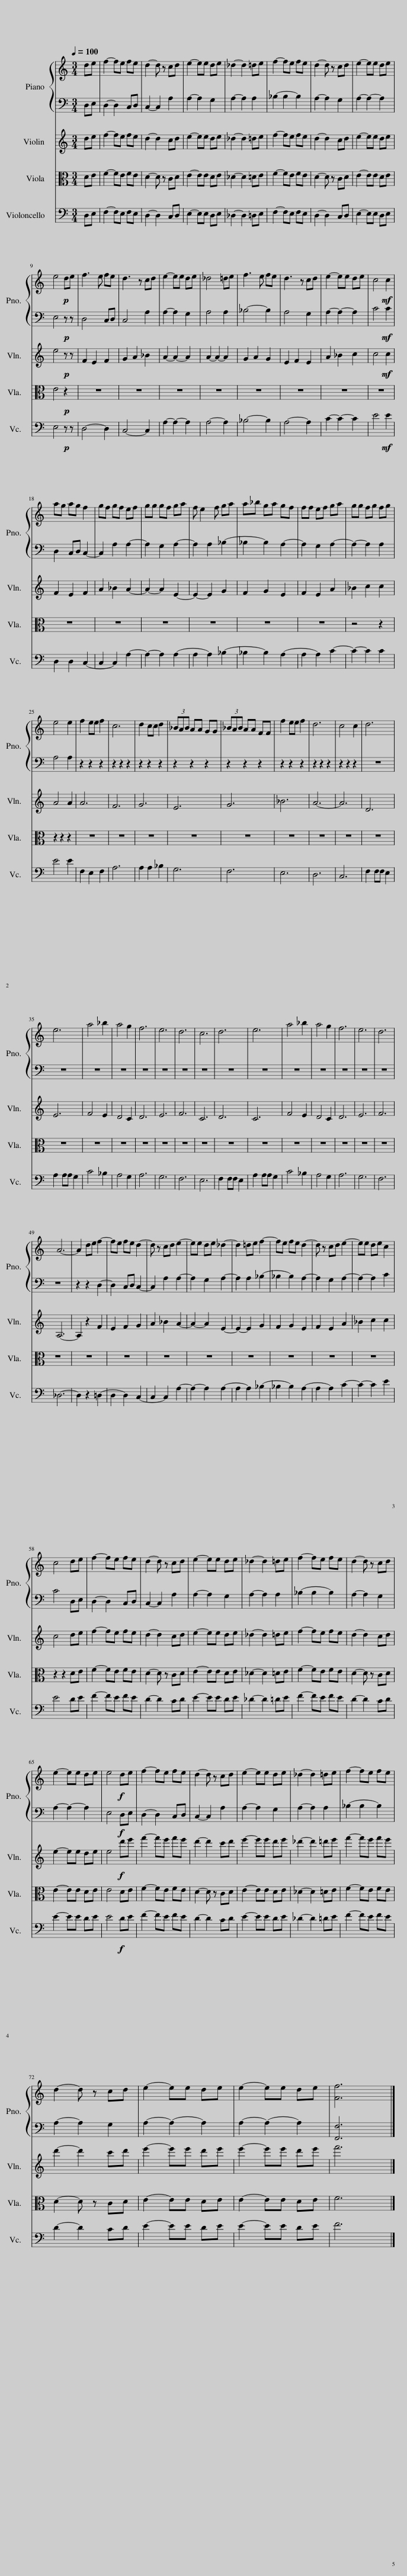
X:1
%%score { 1 | 2 } 3 4 5
L:1/8
Q:1/4=100
M:3/4
I:linebreak $
K:C
V:1 treble
V:2 bass
V:3 treble
V:4 alto
V:5 bass
V:1
 de | f2- fe fe | d2- d z cd | e2- ee de | _d2- d2 =de | %5
 f2- fe fe | d2- d z cd | e2- ee de |$ e4!p! de | f3 e fe | %10
 d3 z cd | e2- ee de | _d4 =de | f3 e fe | d3 z cd | %15
 e2- ee de | c4!mf! c2 |$ ag ag f2 | gf gf ef | gg gf ga | %20
 f e2 f ga | a_b ga gf | ff ef ga | gg fg fg |$ e4 e2 | %25
 f2 ee f2 | c6 | d2 cc d2 | (3_BAB AA GG | (3_BAB AA FF | %30
 f2 ee f2 | d6 | c4 c2 | d6 |$ e6 | %35
 a4 _b2 | a4 g2 | f6 | e6 | d6 | %40
 c6 | d6 | e6 | a4 _b2 | a4 g2 | %45
 f6 | e6 | d6 |$ A6- | A2 de f2- | %50
 fe fe d2- | d z cd e2- | ee de _d2- | d2 =de f2- | fe fe d2- | %55
 d z cd e2- | ee de c2 |$ c4 de | f2- fe fe | d2- d z cd | %60
 e2- ee de | _d2- d2 =de | f2- fe fe | d2- d z cd |$ e2- ee de | %65
 e4!f! de | f2- fe fe | d2- d z cd | e2- ee de | _d2- d2 =de | %70
 f2- fe fe |$ d2- d z cd | e2- ee de | e2- ee de | [Ff]6 |] %75
V:2
 D,E, | D,2- D,2 C,D, | C,2- C,2 A,2 | A,2- A,2 G,2 | A,2- A,2 A,2 | %5
 _B,2- B,2 B,2 | A,2- A,2 G,2 | A,2- A,2- A,2 |$ E,4!p! z z | D,4 C,D, | %10
 C,4 A,2 | A,2- A,2 G,2 | A,4 A,2 | _B,4- B,2 | A,4 G,2 | %15
 A,2- A,2- A,2 | C4!mf! C2 |$ D,2 C,D, C,2- | C,2 A,2 A,2- | A,2 G,2 A,2- | %20
 A,2 A,2 _B,2- | _B,2 B,2 A,2- | A,2 G,2 A,2- | A,2- A,2 A,2 |$ A,4 A,2 | %25
 z2 z2 z2 | z2 z2 z2 | z2 z2 z2 | z2 z2 z2 | z2 z2 z2 | %30
 z2 z2 z2 | z2 z2 z2 | z2 z2 z2 | z6 |$ z6 | %35
 z6 | z6 | z6 | z6 | z6 | %40
 z6 | z6 | z6 | z6 | z6 | %45
 z6 | z6 | z6 |$ z6 | z2 z2 D,2- | %50
 D,2 C,D, C,2- | C,2 A,2 A,2- | A,2 G,2 A,2- | A,2 A,2 _B,2- | _B,2 B,2 A,2- | %55
 A,2 G,2 A,2- | A,2- A,2 C2 |$ C4 D,E, | D,2- D,2 C,D, | C,2- C,2 A,2 | %60
 A,2- A,2 G,2 | A,2- A,2 A,2 | _B,2- B,2 B,2 | A,2- A,2 G,2 |$ A,2- A,2- A,2 | %65
 E,4!f! D,E, | D,2- D,2 C,D, | C,2- C,2 A,2 | A,2- A,2 G,2 | A,2- A,2 A,2 | %70
 _B,2- B,2 B,2 |$ A,2- A,2 G,2 | A,2- A,2- A,2 | A,2- A,2- A,2 | [F,,F,]6 |] %75
V:3
 de | f2- fe fe | d2- d2 cd | e2- ee de | _d2- d2 =de | %5
 f2- fe fe | d2- d2 cd | e2- ee de |$ e4!p! z z | F2 E2 F2 | %10
 G2 A2 _B2 | A2- A2- A2 | A2- A2- A2 | G2 A2 G2 | E2 F2 E2 | %15
 A2 _B2 c2 | c4!mf! c2 |$ F2 E2 F2 | A2 _B2 A2- | A2- A2 E2- | %20
 E2- E2 G2 | F2 G2 E2 | F2 E2 A2 | _B2 c2 c2 |$ A4 A2 | %25
 A6 | F6 | G6 | E6 | G6 | %30
 _B6 | A6- | A6 | D6 |$ E6 | %35
 F4 E2 | D4 C2 | D6 | E6 | F6 | %40
 C6 | D6 | C6 | F4 E2 | D4 C2 | %45
 D6 | E6 | F6 |$ A,6- | A,2 z2 F2 | %50
 E2 F2 G2 | A2 _B2 A2- | A2- A2 E2- | E2- E2 G2 | F2 G2 E2 | %55
 F2 E2 A2 | _B2 c2 c2 |$ c4 de | f2- fe fe | d2- d2 cd | %60
 e2- ee de | _d2- d2 =de | f2- fe fe | d2- d2 cd |$ e2- ee de | %65
 e4!f! d'e' | f'2- f'e' f'e' | d'2- d'2 c'd' | e'2- e'e' d'e' | _d'2- d'2 =d'e' | %70
 f'2- f'e' f'e' |$ d'2- d'2 c'd' | e'2- e'e' d'e' | e'2- e'e' d'e' | f'6 |] %75
V:4
 DE | F2- FE FE | D2- D z CD | E2- EE DE | _D2- D2 =DE | %5
 F2- FE FE | D2- D z CD | E2- EE DE |$ E4!p! z2 | z6 | %10
 z6 | z6 | z6 | z6 | z6 | %15
 z6 | z6 |$ z6 | z6 | z6 | %20
 z6 | z6 | z6 | z4 z2 |$ z2 z2 z2 | %25
 z6 | z6 | z6 | z6 | z6 | %30
 z6 | z6 | z6 | z6 |$ z6 | %35
 z6 | z6 | z6 | z6 | z6 | %40
 z6 | z6 | z6 | z6 | z6 | %45
 z6 | z6 | z6 |$ z6 | z6 | %50
 z6 | z6 | z6 | z6 | z6 | %55
 z6 | z6 |$ z2 z2 DE | F2- FE FE | D2- D z CD | %60
 E2- EE DE | _D2- D2 =DE | F2- FE FE | D2- D z CD |$ E2- EE DE | %65
 E4 DE | F2- FE FE | D2- D z CD | E2- EE DE | _D2- D2 =DE | %70
 F2- FE FE |$ D2- D z CD | E2- EE DE | E2- EE DE | F6 |] %75
V:5
 D,E, | F,2- F,E, F,E, | D,2- D,2 C,D, | E,2- E,E, D,E, | _D,2- D,2 =D,E, | %5
 F,2- F,E, F,E, | D,2- D,2 C,D, | E,2- E,E, D,E, |$ E,4!p! z z | D,4- D,2 | %10
 C,4- C,2 | A,2- A,2- A,2 | A,4- A,2 | _B,4- B,2 | A,4- A,2 | %15
 C2- C2- C2 | E4!mf! E2 |$ D,2 D,2 C,2- | C,2 C,2 A,2- | A,2- A,2 A,2- | %20
 A,2 A,2 _B,2- | _B,2 B,2 A,2- | A,2 A,2 C2- | C2- C2 C2 |$ E4 E2 | %25
 F,2 E,2 F,2 | A,6 | A,2 A,2 _B,2 | G,6 | F,6 | %30
 E,6 | D,6 | C,6 | F,2 F,F, E,2 |$ A,2 A,A, G,2 | %35
 C4 _B,2 | A,4 G,2 | A,6 | G,6 | F,6 | %40
 E,6 | F,2 F,F, E,2 | A,2 A,A, G,2 | C4 _B,2 | A,4 G,2 | %45
 A,6 | G,6 | F,6 |$ _D,6- | D,2 z2 =D,2- | %50
 D,2 D,2 C,2- | C,2 C,2 A,2- | A,2- A,2 A,2- | A,2 A,2 _B,2- | _B,2 B,2 A,2- | %55
 A,2 A,2 C2- | C2- C2 E2 |$ E4 DE | F2- FE FE | D2- D2 CD | %60
 E2- EE DE | _D2- D2 =DE | F2- FE FE | D2- D2 CD |$ E2- EE DE | %65
 E4!f! DE | F2- FE FE | D2- D2 CD | E2- EE DE | _D2- D2 =DE | %70
 F2- FE FE |$ D2- D2 CD | E2- EE DE | E2- EE DE | F6 |] %75
